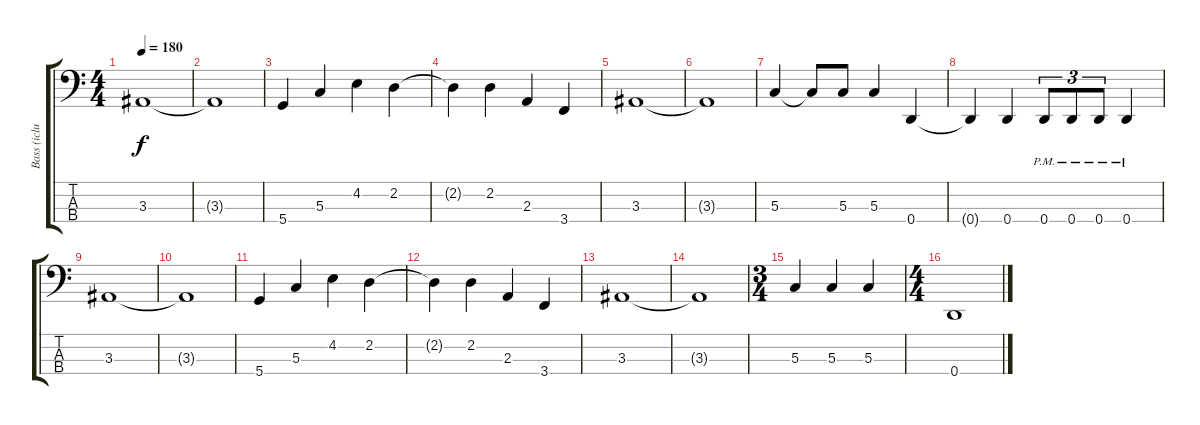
\track ("Bass (icluyed)" "Bass (iclu") {instrument electricbasspick}
\staff {score tabs}
\tuning (F2 C2 G1 D1) {hide}
\ts (4 4)
\tempo 180
\clef f4
\ks c
3.3.1{dy f} |
3.3{t}.1 |
5.4.4 5.3.4 4.2.4 2.2.4 |
2.2{t}.4 2.2.4 2.3.4 3.4.4 |
3.3.1 |
3.3{t}.1 |
5.3.4 5.3{t}.8 5.3.8 5.3.4 0.4.4 |
0.4{t}.4 0.4.4 0.4{pm}.8{tu (3 2)} 0.4{pm}.8{tu (3 2)} 0.4{pm}.8{tu (3 2)} 0.4{pm}.4 |
3.3.1 |
3.3{t}.1 |
5.4.4 5.3.4 4.2.4 2.2.4 |
2.2{t}.4 2.2.4 2.3.4 3.4.4 |
3.3.1 |
3.3{t}.1 |
\ts (3 4)
5.3.4 5.3.4 5.3.4 |
\ts (4 4)
0.4.1
